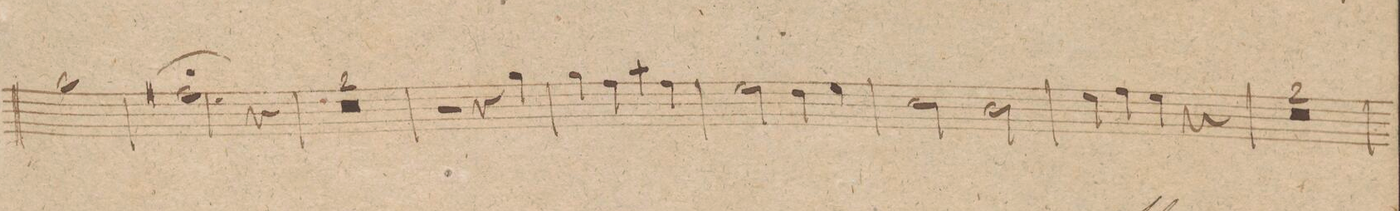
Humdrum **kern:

**kern	**dynam
*I"Clarnetto. 1mo in A.	*
*clefG2	*
*k[f#c#g#]	*
*met(c|)	*
*M2/2	*
1ee	.
=282	=282
2.dd#X;\	.
4r	.
=283	=283
0r	.
=284	=284
=285	=285
2r	.
4r	.
4ee\	.
=286	=286
4ee\	.
4dd\	.
4ff#\	.
4dd\	.
=287	=287
2cc#\	.
4b\	.
4cc#\	.
=288	=288
2a\	.
2g#\	.
=289	=289
4cc#\	.
4dd\	.
4cc#\	.
4r	.
=290	=290
0r	.
=291	=291
=292	=292
*-	*-
